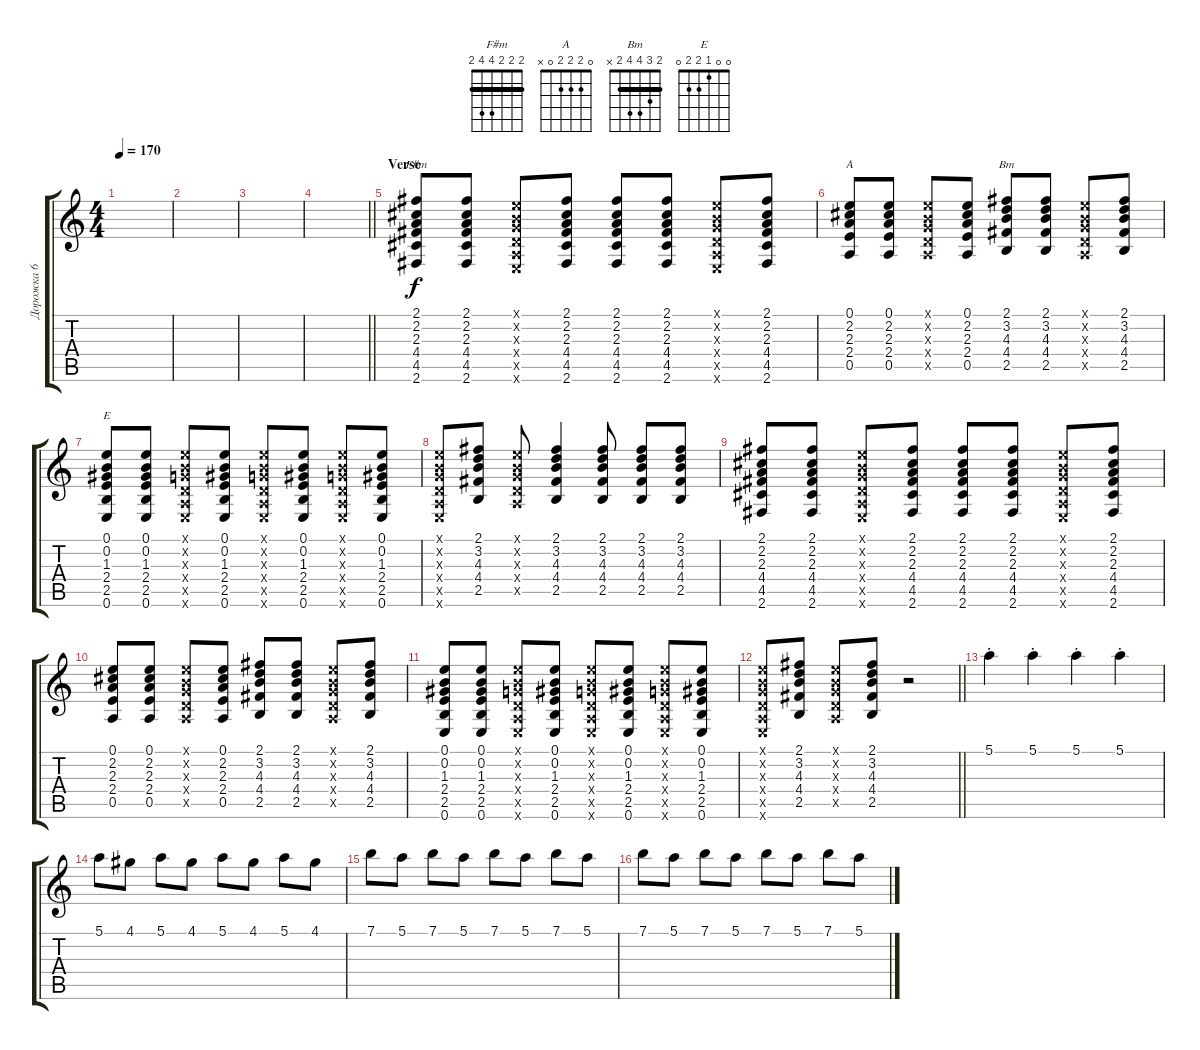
\track ("Дорожка 6" "Дорожка 6") {instrument distortionguitar}
\staff {score tabs}
\tuning (E4 B3 G3 D3 A2 E2) {hide}
\chord ("F#m" 2 2 2 4 4 2) {barre 2}
\chord ("A" 0 2 2 2 0 x)
\chord ("Bm" 2 3 4 4 2 x) {barre 2}
\chord ("E" 0 0 1 2 2 0)
\ts (4 4)
\tempo 170
\clef g2
\ks c
|
|
|
\barLineRight lightlight
|
\section ("" "Verse")
(2.1 2.2 2.3 4.4 4.5 2.6).8{ch "F#m"} (2.1 2.2 2.3 4.4 4.5 2.6).8 (0.1{x} 0.2{x} 0.3{x} 0.4{x} 0.5{x} 0.6{x}).8 (2.1 2.2 2.3 4.4 4.5 2.6).8 (2.1 2.2 2.3 4.4 4.5 2.6).8 (2.1 2.2 2.3 4.4 4.5 2.6).8 (0.1{x} 0.2{x} 0.3{x} 0.4{x} 0.5{x} 0.6{x}).8 (2.1 2.2 2.3 4.4 4.5 2.6).8 |
(0.1 2.2 2.3 2.4 0.5).8{ch "A"} (0.1 2.2 2.3 2.4 0.5).8 (0.1{x} 0.2{x} 0.3{x} 0.4{x} 0.5{x}).8 (0.1 2.2 2.3 2.4 0.5).8 (2.1 3.2 4.3 4.4 2.5).8{ch "Bm"} (2.1 3.2 4.3 4.4 2.5).8 (0.1{x} 0.2{x} 0.3{x} 0.4{x} 0.5{x}).8 (2.1 3.2 4.3 4.4 2.5).8 |
(0.1 0.2 1.3 2.4 2.5 0.6).8{ch "E"} (0.1 0.2 1.3 2.4 2.5 0.6).8 (0.1{x} 0.2{x} 0.3{x} 0.4{x} 0.5{x} 0.6{x}).8 (0.1 0.2 1.3 2.4 2.5 0.6).8 (0.1{x} 0.2{x} 0.3{x} 0.4{x} 0.5{x} 0.6{x}).8 (0.1 0.2 1.3 2.4 2.5 0.6).8 (0.1{x} 0.2{x} 0.3{x} 0.4{x} 0.5{x} 0.6{x}).8 (0.1 0.2 1.3 2.4 2.5 0.6).8 |
(0.1{x} 0.2{x} 0.3{x} 0.4{x} 0.5{x} 0.6{x}).8 (2.1 3.2 4.3 4.4 2.5).8 (0.1{x} 0.2{x} 0.3{x} 0.4{x} 0.5{x}).8 (2.1 3.2 4.3 4.4 2.5).4 (2.1 3.2 4.3 4.4 2.5).8 (2.1 3.2 4.3 4.4 2.5).8 (2.1 3.2 4.3 4.4 2.5).8 |
(2.1 2.2 2.3 4.4 4.5 2.6).8 (2.1 2.2 2.3 4.4 4.5 2.6).8 (0.1{x} 0.2{x} 0.3{x} 0.4{x} 0.5{x} 0.6{x}).8 (2.1 2.2 2.3 4.4 4.5 2.6).8 (2.1 2.2 2.3 4.4 4.5 2.6).8 (2.1 2.2 2.3 4.4 4.5 2.6).8 (0.1{x} 0.2{x} 0.3{x} 0.4{x} 0.5{x} 0.6{x}).8 (2.1 2.2 2.3 4.4 4.5 2.6).8 |
(0.1 2.2 2.3 2.4 0.5).8 (0.1 2.2 2.3 2.4 0.5).8 (0.1{x} 0.2{x} 0.3{x} 0.4{x} 0.5{x}).8 (0.1 2.2 2.3 2.4 0.5).8 (2.1 3.2 4.3 4.4 2.5).8 (2.1 3.2 4.3 4.4 2.5).8 (0.1{x} 0.2{x} 0.3{x} 0.4{x} 0.5{x}).8 (2.1 3.2 4.3 4.4 2.5).8 |
(0.1 0.2 1.3 2.4 2.5 0.6).8 (0.1 0.2 1.3 2.4 2.5 0.6).8 (0.1{x} 0.2{x} 0.3{x} 0.4{x} 0.5{x} 0.6{x}).8 (0.1 0.2 1.3 2.4 2.5 0.6).8 (0.1{x} 0.2{x} 0.3{x} 0.4{x} 0.5{x} 0.6{x}).8 (0.1 0.2 1.3 2.4 2.5 0.6).8 (0.1{x} 0.2{x} 0.3{x} 0.4{x} 0.5{x} 0.6{x}).8 (0.1 0.2 1.3 2.4 2.5 0.6).8 |
\barLineRight lightlight
(0.1{x} 0.2{x} 0.3{x} 0.4{x} 0.5{x} 0.6{x}).8 (2.1 3.2 4.3 4.4 2.5).8 (0.1{x} 0.2{x} 0.3{x} 0.4{x} 0.5{x}).8 (2.1 3.2 4.3 4.4 2.5).8 r.2 |
5.1{st}.4{volume 9 instrument distortionguitar} 5.1{st}.4 5.1{st}.4 5.1{st}.4 |
5.1.8 4.1.8 5.1.8 4.1.8 5.1.8 4.1.8 5.1.8 4.1.8 |
7.1.8 5.1.8 7.1.8 5.1.8 7.1.8 5.1.8 7.1.8 5.1.8 |
7.1.8 5.1.8 7.1.8 5.1.8 7.1.8 5.1.8 7.1.8 5.1.8
